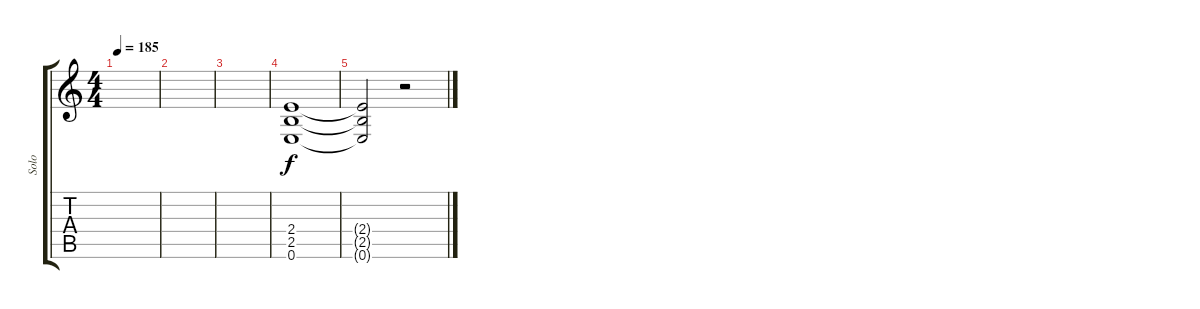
\track ("Solo" "Solo") {instrument distortionguitar}
\staff {score tabs}
\tuning (E4 B3 G3 D3 A2 E2) {hide}
\ts (4 4)
\tempo 185
\clef g2
\ks c
|
|
|
(2.4 2.5 0.6).1 |
(2.4{t} 2.5{t} 0.6{t}).2 r.2
